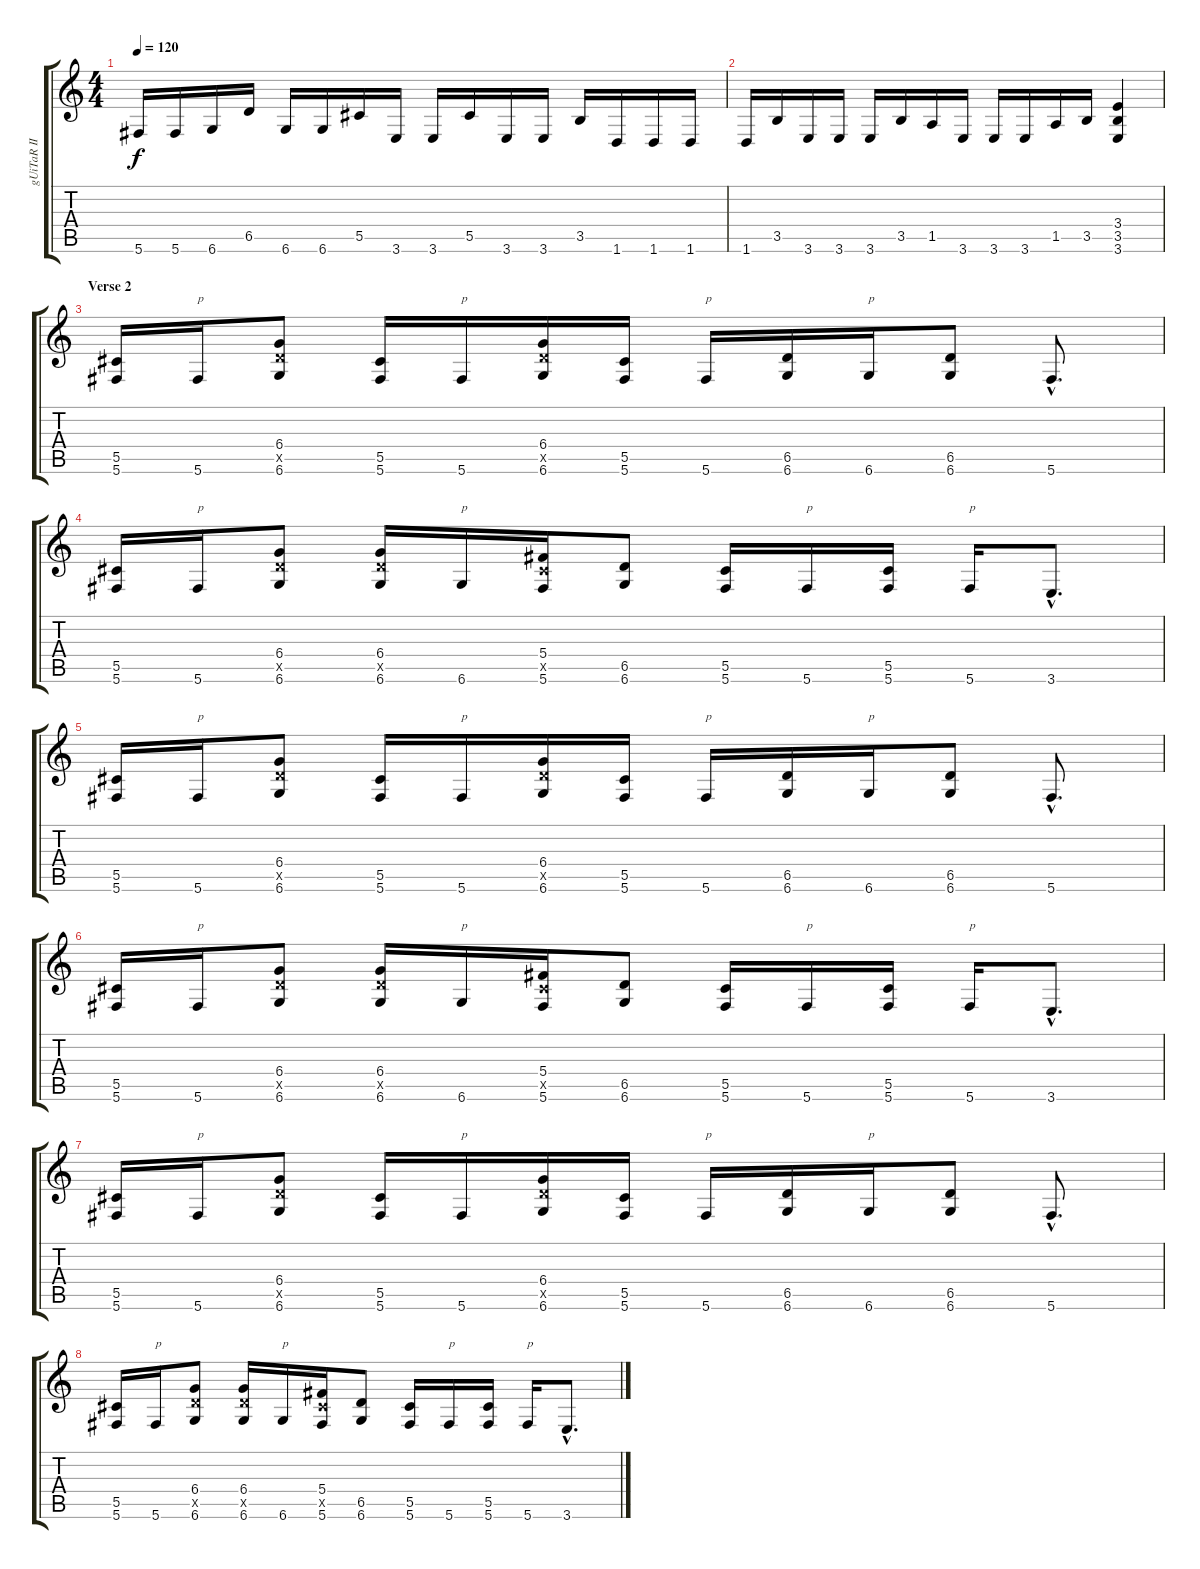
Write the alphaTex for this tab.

\track ("gUiTaR II" "gUiTaR II") {instrument distortionguitar}
\staff {score tabs}
\tuning (Eb4 Bb3 Gb3 Db3 Ab2 Db2) {hide}
\ts (4 4)
\tempo 120
\clef g2
\ks c
5.6.16{dy f} 5.6.16 6.6.16 6.5.16 6.6.16 6.6.16 5.5.16 3.6.16 3.6.16 5.5.16 3.6.16 3.6.16 3.5.16 1.6.16 1.6.16 1.6.16 |
1.6.16 3.5.16 3.6.16 3.6.16 3.6.16 3.5.16 1.5.16 3.6.16 3.6.16 3.6.16 1.5.16 3.5.16 (3.4 3.5 3.6).4 |
\section ("" "Verse 2")
(5.5 5.6).16{volume 14} 5.6.16{txt "p"} (6.4 6.5{x} 6.6).8 (5.5 5.6).16 5.6.16{txt "p"} (6.4 6.5{x} 6.6).16 (5.5 5.6).16 5.6.16{txt "p"} (6.5 6.6).16 6.6.16{txt "p"} (6.5 6.6).8 5.6{hac}.8{d} |
(5.5 5.6).16 5.6.16{txt "p"} (6.4 6.5{x} 6.6).8 (6.4 6.5{x} 6.6).16 6.6.16{txt "p"} (5.4 5.5{x} 5.6).16 (6.5 6.6).8 (5.5 5.6).16 5.6.16{txt "p"} (5.5 5.6).16 5.6.16{txt "p"} 3.6{hac}.8{d} |
(5.5 5.6).16 5.6.16{txt "p"} (6.4 6.5{x} 6.6).8 (5.5 5.6).16 5.6.16{txt "p"} (6.4 6.5{x} 6.6).16 (5.5 5.6).16 5.6.16{txt "p"} (6.5 6.6).16 6.6.16{txt "p"} (6.5 6.6).8 5.6{hac}.8{d} |
(5.5 5.6).16 5.6.16{txt "p"} (6.4 6.5{x} 6.6).8 (6.4 6.5{x} 6.6).16 6.6.16{txt "p"} (5.4 5.5{x} 5.6).16 (6.5 6.6).8 (5.5 5.6).16 5.6.16{txt "p"} (5.5 5.6).16 5.6.16{txt "p"} 3.6{hac}.8{d} |
(5.5 5.6).16 5.6.16{txt "p"} (6.4 6.5{x} 6.6).8 (5.5 5.6).16 5.6.16{txt "p"} (6.4 6.5{x} 6.6).16 (5.5 5.6).16 5.6.16{txt "p"} (6.5 6.6).16 6.6.16{txt "p"} (6.5 6.6).8 5.6{hac}.8{d} |
(5.5 5.6).16 5.6.16{txt "p"} (6.4 6.5{x} 6.6).8 (6.4 6.5{x} 6.6).16 6.6.16{txt "p"} (5.4 5.5{x} 5.6).16 (6.5 6.6).8 (5.5 5.6).16 5.6.16{txt "p"} (5.5 5.6).16 5.6.16{txt "p"} 3.6{hac}.8{d}
